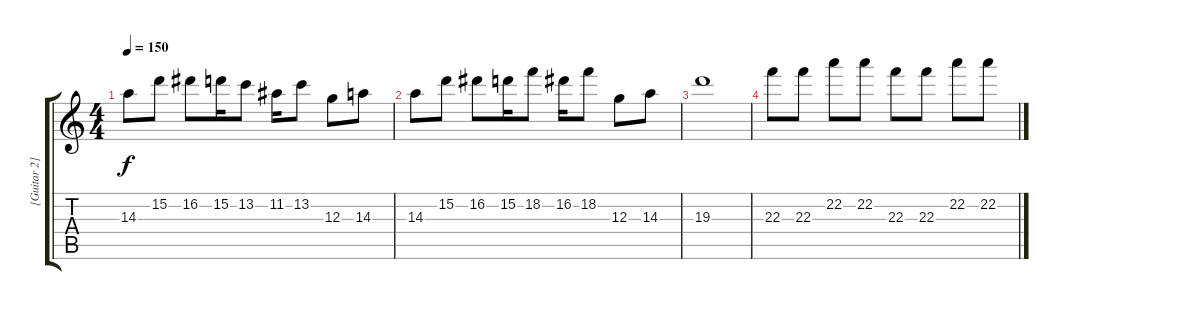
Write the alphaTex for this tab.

\track ("[Guitar 2]" "[Guitar 2]") {instrument overdrivenguitar}
\staff {score tabs}
\tuning (E4 B3 G3 D3 A2 E2) {hide}
\ts (4 4)
\tempo 150
\clef g2
\ks c
14.3.8{dy f} 15.2.8 16.2.8 15.2.16 13.2.8 11.2.16 13.2.8 12.3.8 14.3.8 |
14.3.8 15.2.8 16.2.8 15.2.16 18.2.8 16.2.16 18.2.8 12.3.8 14.3.8 |
19.3.1 |
22.3.8 22.3.8 22.2.8 22.2.8 22.3.8 22.3.8 22.2.8 22.2.8
